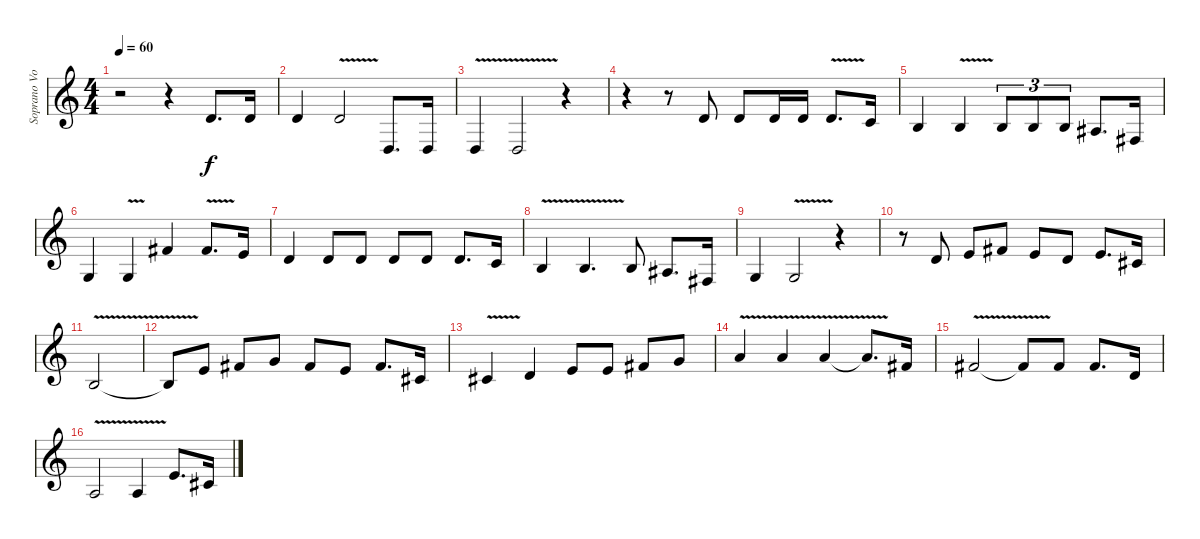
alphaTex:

\track ("Soprano Voice" "Soprano Vo") {instrument voiceoohs}
\staff {score}
\tuning (E4 B3 G3 D3 A2 E2 B1) {hide}
\ts (4 4)
\tempo 60
\clef g2
\ks c
r.2{dy f instrument voiceoohs} r.4 3.2.8{d} 3.2.16 |
3.2.4 3.2{v}.2 0.4.8{d} 0.4.16 |
0.4{v}.4 0.4{v}.2 r.4 |
r.4 r.8 3.2.8 3.2.8 3.2.16 3.2.16 3.2{v}.8{d} 1.2.16 |
0.2.4 0.2{v}.4 0.2.8{tu (3 2)} 0.2.8{tu (3 2)} 0.2.8{tu (3 2)} 3.3.8{d} 4.4.16 |
0.3.4 0.3{v}.4 2.1.4 2.1{v}.8{d} 0.1.16 |
3.2.4 3.2.8 3.2.8 3.2.8 3.2.8 3.2.8{d} 1.2.16 |
0.2{v}.4 0.2{v}.4{d} 0.2.8 3.3.8{d} 4.4.16 |
0.3.4 0.3{v}.2 r.4 |
r.8 3.2.8 0.1.8 2.1.8 0.1.8 3.2.8 0.1.8{d} 2.2.16 |
0.2{v}.2 |
0.2{v t}.8 0.1.8 2.1.8 3.1.8 2.1.8 0.1.8 2.1.8{d} 2.2.16 |
2.2{v}.4 3.2.4 0.1.8 0.1.8 2.1.8 3.1.8 |
5.1{v}.4 5.1{v}.4 5.1{v}.4 5.1{v t}.8{d} 2.1.16 |
2.1{v}.2 2.1{v t}.8 2.1.8 2.1.8{d} 3.2.16 |
2.3{v}.2 2.3{v}.4 0.1.8{d} 2.2.16
